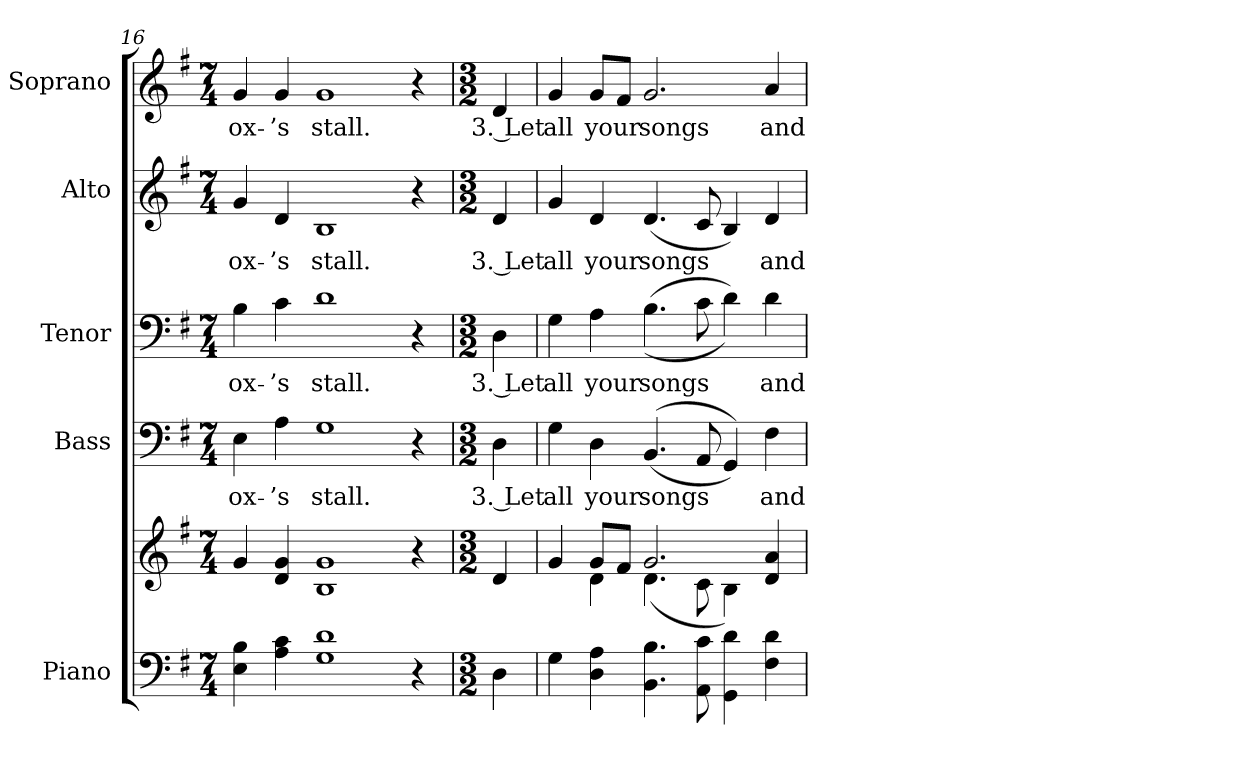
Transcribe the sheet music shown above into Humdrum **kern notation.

**kern	**kern	**kern	**text	**kern	**text	**kern	**text	**kern	**text
*part5	*part5	*part4	*part4	*part3	*part3	*part2	*part2	*part1	*part1
*staff6	*staff5	*staff4	*staff4	*staff3	*staff3	*staff2	*staff2	*staff1	*staff1
*I"Piano	*	*I"Bass	*	*I"Tenor	*	*I"Alto	*	*I"Soprano	*
*I'Pno.	*	*I'B.	*	*I'T.	*	*I'A.	*	*I'S.	*
*clefF4	*clefG2	*clefF4	*	*clefF4	*	*clefG2	*	*clefG2	*
*k[f#]	*k[f#]	*k[f#]	*	*k[f#]	*	*k[f#]	*	*k[f#]	*
*G:	*G:	*G:	*	*G:	*	*G:	*	*G:	*
*M7/4	*M7/4	*M7/4	*	*M7/4	*	*M7/4	*	*M7/4	*
=16	=16	=16	=16	=16	=16	=16	=16	=16	=16
!	!	!	!LO:LY:b:color=#000000	!	!	!	!	!	!
!	!	!	!	!	!LO:LY:b:color=#000000	!	!	!	!
!	!	!	!	!	!	!	!LO:LY:b:color=#000000	!	!
!	!	!	!	!	!	!	!	!	!LO:LY:b:color=#000000
4Ei\ 4Bi	4gi/	4Ei\	ox-	4Bi\	ox-	4gi/	ox-	4gi/	ox-
!	!	!	!LO:LY:b:color=#000000	!	!	!	!	!	!
!	!	!	!	!	!LO:LY:b:color=#000000	!	!	!	!
!	!	!	!	!	!	!	!LO:LY:b:color=#000000	!	!
!	!	!	!	!	!	!	!	!	!LO:LY:b:color=#000000
4Ai\ 4ci	4di/ 4gi	4Ai\	-’s	4ci\	-’s	4di/	-’s	4gi/	-’s
!	!	!	!LO:LY:b:color=#000000	!	!	!	!	!	!
!	!	!	!	!	!LO:LY:b:color=#000000	!	!	!	!
!	!	!	!	!	!	!	!LO:LY:b:color=#000000	!	!
!	!	!	!	!	!	!	!	!	!LO:LY:b:color=#000000
1Gi 1di	1Bi 1gi	1Gi	stall.	1di	stall.	1Bi	stall.	1gi	stall.
4r	4r	4r	.	4r	.	4r	.	4r	.
!!LO:PB:g=z
=	=	=	=	=	=	=	=	=	=
*M3/2	*M3/2	*M3/2	*	*M3/2	*	*M3/2	*	*M3/2	*
!	!	!	!LO:LY:b:color=#000000	!	!	!	!	!	!
!	!	!	!	!	!LO:LY:b:color=#000000	!	!	!	!
!	!	!	!	!	!	!	!LO:LY:b:color=#000000	!	!
!	!	!	!	!	!	!	!	!	!LO:LY:b:color=#000000
4Di\	4di/	4Di\	3. Let	4Di\	3. Let	4di/	3. Let	4di/	3. Let
=1	=1	=1	=1	=1	=1	=1	=1	=1	=1
*	*^	*	*	*	*	*	*	*	*
!	!	!	!	!LO:LY:b:color=#000000	!	!	!	!	!	!
!	!	!	!	!	!	!LO:LY:b:color=#000000	!	!	!	!
!	!	!	!	!	!	!	!	!LO:LY:b:color=#000000	!	!
!	!	!	!	!	!	!	!	!	!	!LO:LY:b:color=#000000
4Gi\	4gi/	4ryy	4Gi\	all	4Gi\	all	4gi/	all	4gi/	all
!	!	!	!	!LO:LY:b:color=#000000	!	!	!	!	!	!
!	!	!	!	!	!	!LO:LY:b:color=#000000	!	!	!	!
!	!	!	!	!	!	!	!	!LO:LY:b:color=#000000	!	!
!	!	!	!	!	!	!	!	!	!	!LO:LY:b:color=#000000
4Di\ 4Ai	8gi/L	4di\	4Di\	your	4Ai\	your	4di/	your	8gi/L	your
.	8f#i/J	.	.	.	.	.	.	.	8f#i/J	.
!	!	!	!	!LO:LY:b:color=#000000	!	!	!	!	!	!
!	!	!	!	!	!	!LO:LY:b:color=#000000	!	!	!	!
!	!	!	!	!	!	!	!	!LO:LY:b:color=#000000	!	!
!	!	!	!	!	!	!	!	!	!	!LO:LY:b:color=#000000
4.BBi\ 4.Bi	2.gi/	(4.di\	((4.BBi/	songs	((4.Bi\	songs	(4.di/	songs	2.gi/	songs
8AAi\ 8ci	.	8ci\	8AAi/	.	8ci\	.	8ci/	.	.	.
4GGi\ 4di	.	4Bi\)	4GGi/))	.	4di\))	.	4Bi/)	.	.	.
!	!	!	!	!LO:LY:b:color=#000000	!	!	!	!	!	!
!	!	!	!	!	!	!LO:LY:b:color=#000000	!	!	!	!
!	!	!	!	!	!	!	!	!LO:LY:b:color=#000000	!	!
!	!	!	!	!	!	!	!	!	!	!LO:LY:b:color=#000000
4F#i\ 4di	4di/ 4ai	4ryy	4F#i\	and	4di\	and	4di/	and	4ai/	and
*	*v	*v	*	*	*	*	*	*	*	*
=	=	=	=	=	=	=	=	=	=
*-	*-	*-	*-	*-	*-	*-	*-	*-	*-
